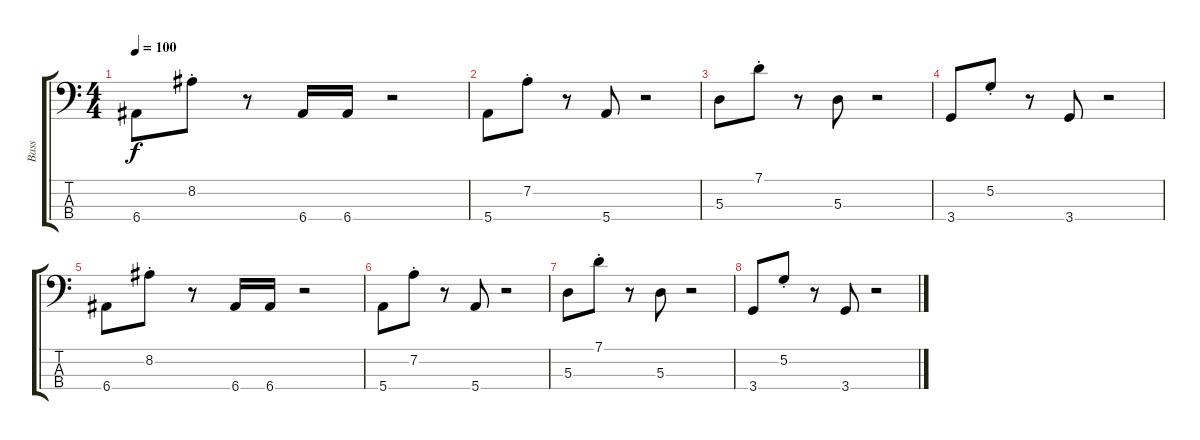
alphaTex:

\track ("Bass" "Bass") {instrument slapbass2}
\staff {score tabs}
\tuning (G2 D2 A1 E1) {hide}
\ts (4 4)
\tempo 100
\clef f4
\ks c
6.4.8{dy f} 8.2{st}.8 r.8 6.4.16 6.4.16 r.2 |
5.4.8 7.2{st}.8 r.8 5.4.8 r.2 |
5.3.8 7.1{st}.8 r.8 5.3.8 r.2 |
3.4.8 5.2{st}.8 r.8 3.4.8 r.2 |
6.4.8 8.2{st}.8 r.8 6.4.16 6.4.16 r.2 |
5.4.8 7.2{st}.8 r.8 5.4.8 r.2 |
5.3.8 7.1{st}.8 r.8 5.3.8 r.2 |
3.4.8 5.2{st}.8 r.8 3.4.8 r.2
